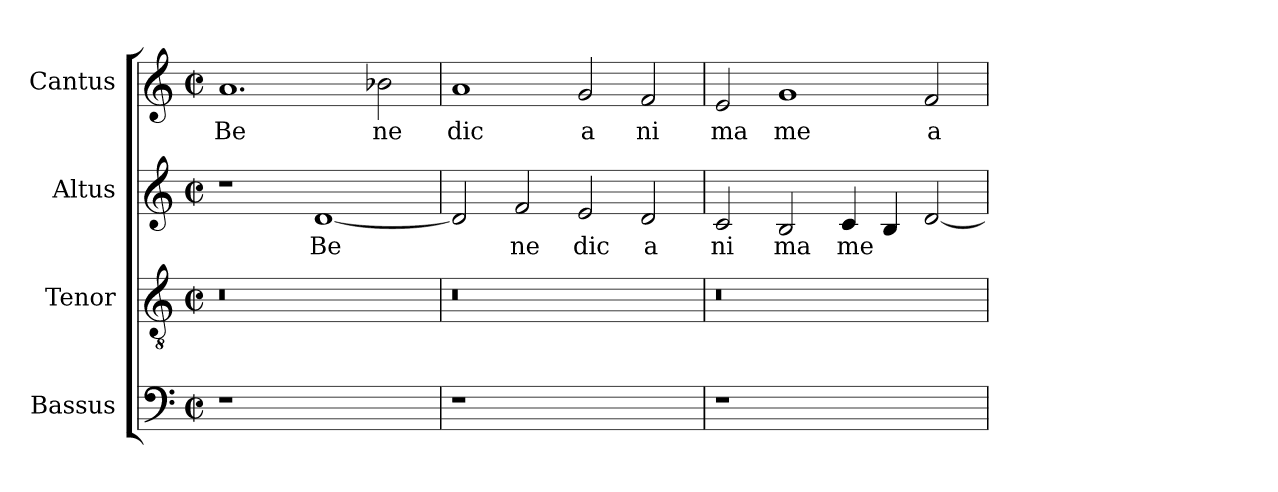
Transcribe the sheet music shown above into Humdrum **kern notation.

**kern	**kern	**kern	**text	**kern	**text
*part4	*part3	*part2	*part2	*part1	*part1
*staff4	*staff3	*staff2	*staff2	*staff1	*staff1
*I"Bassus	*I"Tenor	*I"Altus	*	*I"Cantus	*
!!LO:PB:g=z
*stria5	*stria5	*stria5	*	*stria5	*
*clefF4	*clefGv2	*clefG2	*	*clefG2	*
*k[]	*k[]	*k[]	*	*k[]	*
*C:	*C:	*C:	*	*C:	*
*M2/2	*M2/2	*M2/2	*	*M2/2	*
*met(c|)	*met(c|)	*met(c|)	*	*met(c|)	*
=1	=1	=1	=1	=1	=1
!	!	!	!	!	!LO:LY:b:cj
1r	0r	1r	.	1.a	Be
!	!	!	!LO:LY:b:cj	!	!
1ryy	.	[<1d	Be	.	.
!	!	!	!	!	!LO:LY:b:cj
.	.	.	.	2b-X\	ne
=2	=2	=2	=2	=2	=2
!	!	!	!LO:LY:b:cj	!	!LO:LY:b:cj
1r	0r	2d/]	.	1a	dic
!	!	!	!LO:LY:b:cj	!	!
.	.	2f/	ne	.	.
!	!	!	!LO:LY:b:cj	!	!LO:LY:b:cj
1ryy	.	2e/	dic	2g/	a
!	!	!	!LO:LY:b:cj	!	!LO:LY:b:cj
.	.	2d/	a	2f/	ni
=3	=3	=3	=3	=3	=3
!	!	!	!LO:LY:b:cj	!	!LO:LY:b:cj
1r	0r	2c/	ni	2e/	ma
!	!	!	!LO:LY:b:cj	!	!LO:LY:b:cj
.	.	2B/	ma	1g	me
!	!	!	!LO:LY:b:cj	!	!
1ryy	.	4c/	me	.	.
!	!	!	!LO:LY:b:cj	!	!
.	.	4B/	.	.	.
!	!	!	!LO:LY:b:cj	!	!LO:LY:b:cj
.	.	[<2d/	.	2f/	a
=	=	=	=	=	=
*-	*-	*-	*-	*-	*-
